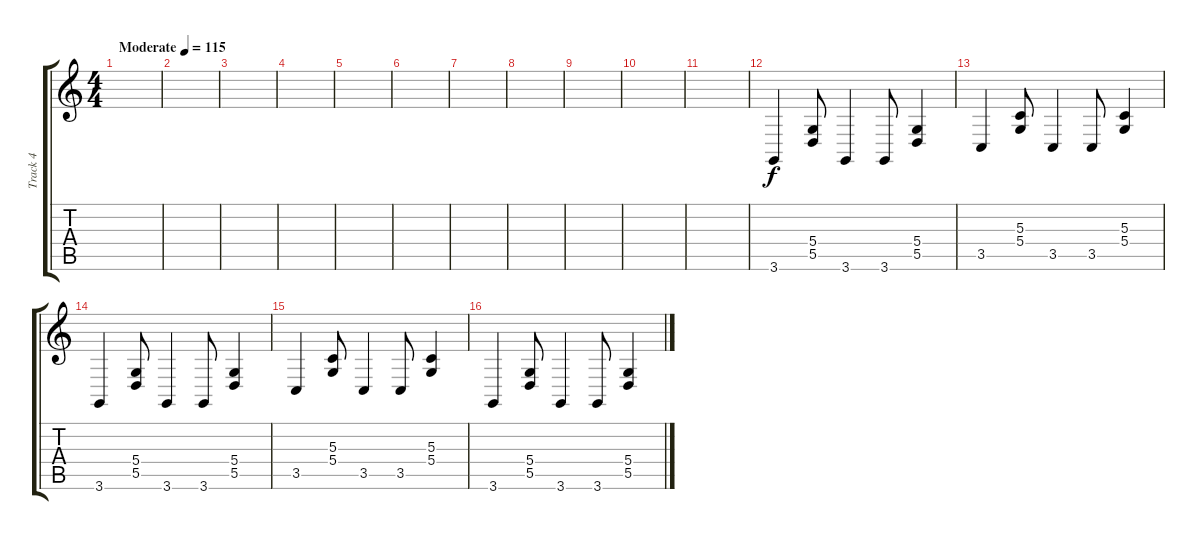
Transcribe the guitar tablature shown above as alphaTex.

\track ("Track 4" "Track 4") {instrument acousticgrandpiano}
\staff {score tabs}
\tuning (E4 B3 G3 D3 A2 E2) {hide}
\ts (4 4)
\tempo (115 "Moderate")
\clef g2
\ks c
|
|
|
|
|
|
|
|
|
|
|
3.6.4 (5.4 5.5).8 3.6.4 3.6.8 (5.4 5.5).4 |
3.5.4 (5.3 5.4).8 3.5.4 3.5.8 (5.3 5.4).4 |
3.6.4 (5.4 5.5).8 3.6.4 3.6.8 (5.4 5.5).4 |
3.5.4 (5.3 5.4).8 3.5.4 3.5.8 (5.3 5.4).4 |
3.6.4 (5.4 5.5).8 3.6.4 3.6.8 (5.4 5.5).4
